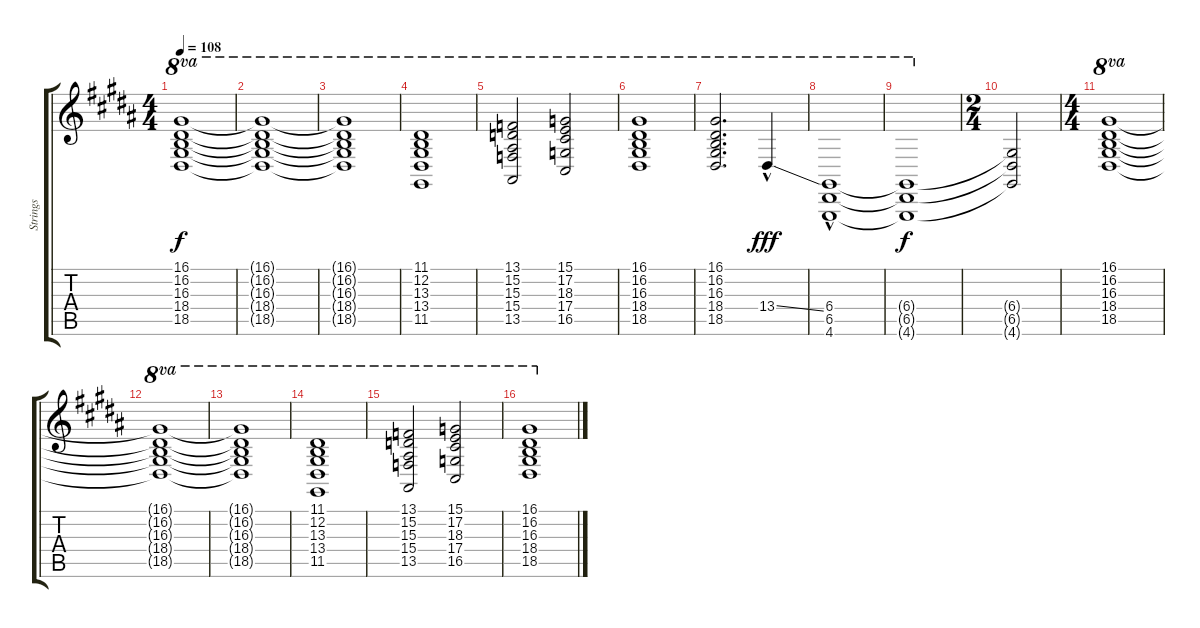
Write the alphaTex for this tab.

\track ("Strings" "Strings") {instrument stringensemble1}
\staff {score tabs}
\tuning (E4 B3 G3 D3 A2 E2) {hide}
\ts (4 4)
\tempo 108
\clef g2
\ks g#minor
(16.1 16.2 16.3 18.4 18.5).1{ot 8va dy f volume 6} |
(16.1{t} 16.2{t} 16.3{t} 18.4{t} 18.5{t}).1{ot 8va} |
(16.1{t} 16.2{t} 16.3{t} 18.4{t} 18.5{t}).1{ot 8va volume 2} |
(11.1 12.2 13.3 13.4 11.5).1{ot 8va volume 6} |
(13.1 15.2 15.3 15.4 13.5).2{ot 8va} (15.1 17.2 18.3 17.4 16.5).2{ot 8va} |
(16.1 16.2 16.3 18.4 18.5).1{ot 8va} |
(16.1 16.2 16.3 18.4 18.5).2{d ot 8va} 13.4{ss hac}.4{ot 8va dy fff} |
(6.4{hac} 6.5 4.6).1{ot 8va} |
(6.4{t} 6.5{t} 4.6{t}).1{ot 8va dy f} |
\ts (2 4)
(6.4{t} 6.5{t} 4.6{t}).2{volume 0} |
\ts (4 4)
(16.1 16.2 16.3 18.4 18.5).1{ot 8va volume 6} |
(16.1{t} 16.2{t} 16.3{t} 18.4{t} 18.5{t}).1{ot 8va} |
(16.1{t} 16.2{t} 16.3{t} 18.4{t} 18.5{t}).1{ot 8va volume 2} |
(11.1 12.2 13.3 13.4 11.5).1{ot 8va volume 6} |
(13.1 15.2 15.3 15.4 13.5).2{ot 8va} (15.1 17.2 18.3 17.4 16.5).2{ot 8va} |
(16.1 16.2 16.3 18.4 18.5).1{ot 8va}
